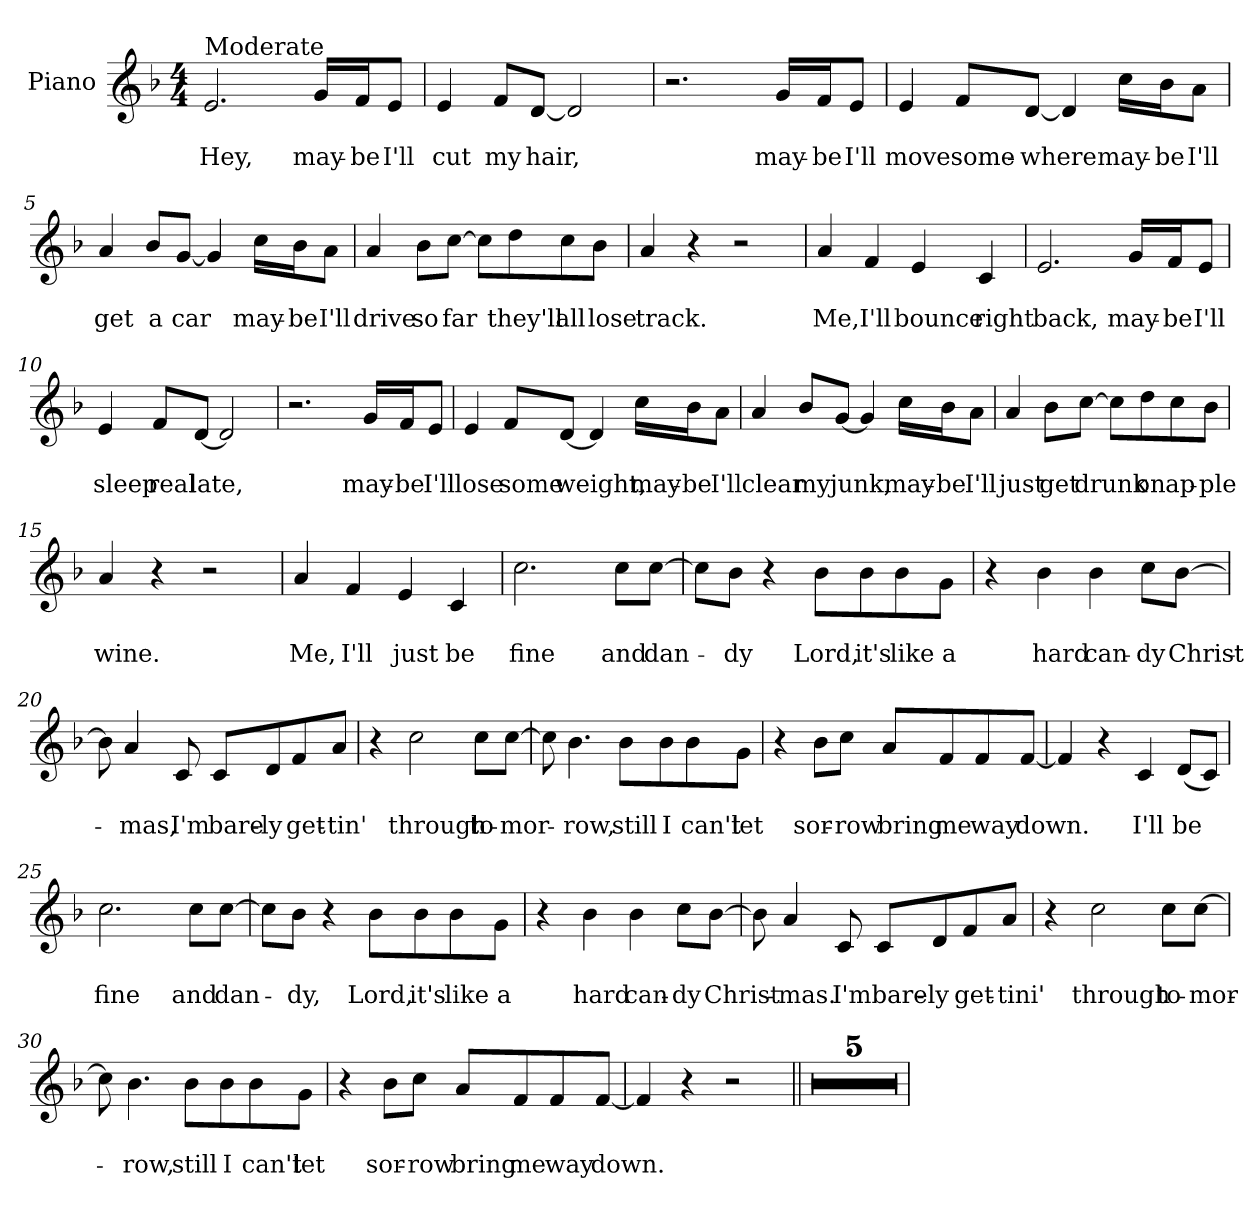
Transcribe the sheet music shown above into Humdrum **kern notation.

**kern	**text	**text
*part1	*part1	*part1
*staff1	*staff1	*staff1
*I"Piano	*	*
*I'Pno	*	*
*clefG2	*	*
*k[b-]	*	*
*F:	*	*
*M4/4	*	*
*MM100	*	*
=1	=1	=1
!LO:TX:a:t=Moderate	!	!
2.e/	.	Hey,
16g/LL	.	may-
16f/J	.	-be
8e/J	.	I'll
=2	=2	=2
4e/	.	cut
8f/L	.	my
[8d/J	.	hair,
2d/]	.	.
=3	=3	=3
2.r	.	.
16g/LL	.	may-
16f/J	.	-be
8e/J	.	I'll
=4	=4	=4
4e/	.	move
8f/L	.	some-
[8d/J	.	-where
4d/]	.	.
16cc\LL	.	may-
16b-\J	.	-be
8a\J	.	I'll
!!LO:LB:g=z
=5	=5	=5
4a/	.	get
8b-/L	.	a
[8g/J	.	car
4g/]	.	.
16cc\LL	.	may-
16b-\J	.	-be
8a\J	.	I'll
=6	=6	=6
4a/	.	drive
8b-\L	.	so
[8cc\J	.	far
8cc\L]	.	.
8dd\	.	they'll
8cc\	.	all
8b-\J	.	lose
=7	=7	=7
4a/	.	track.
4r	.	.
2r	.	.
=8	=8	=8
4a/	.	Me,
4f/	.	I'll
4e/	.	bounce
4c/	.	right
!!LO:LB:g=z
=9	=9	=9
2.e/	.	back,
16g/LL	.	may-
16f/J	.	-be
8e/J	.	I'll
=10	=10	=10
4e/	.	sleep
8f/L	.	real
[8d/J	.	late,
2d/]	.	.
=11	=11	=11
2.r	.	.
16g/LL	.	may-
16f/J	.	-be
8e/J	.	I'll
=12	=12	=12
4e/	.	lose
8f/L	.	some
[8d/J	.	weight,
4d/]	.	.
16cc\LL	.	may-
16b-\J	.	-be
8a\J	.	I'll
!!LO:LB:g=z
=13	=13	=13
4a/	.	clear
8b-/L	.	my
[8g/J	.	junk,
4g/]	.	.
16cc\LL	.	may-
16b-\J	.	-be
8a\J	.	I'll
=14	=14	=14
4a/	.	just
8b-\L	.	get
[8cc\J	.	drunk
8cc\L]	.	.
8dd\	.	on
8cc\	.	ap-
8b-\J	.	-ple
=15	=15	=15
4a/	.	wine.
4r	.	.
2r	.	.
=16	=16	=16
4a/	.	Me,
4f/	.	I'll
4e/	.	just
4c/	.	be
!!LO:LB:g=z
=17	=17	=17
2.cc\	.	fine
8cc\L	.	and
[8cc\J	.	dan-
=18	=18	=18
8cc\L]	.	.
8b-\J	.	-dy
4r	.	.
8b-\L	.	Lord,
8b-\	.	it's
8b-\	.	like
8g\J	.	a
=19	=19	=19
4r	.	.
4b-\	.	hard
4b-\	.	can-
8cc\L	.	-dy
[8b-\J	.	Christ-
=20	=20	=20
8b-\]	.	.
4a/	.	-mas,
8c/	.	I'm
8c/L	.	bare-
8d/	.	-ly
8f/	.	get-
8a/J	.	-tin'
!!LO:LB:g=z
=21	=21	=21
4r	.	.
2cc\	.	through
8cc\L	.	to-
[8cc\J	.	-mor-
=22	=22	=22
8cc\]	.	.
4.b-\	.	-row,
8b-\L	.	still
8b-\	.	I
8b-\	.	can't
8g\J	.	let
=23	=23	=23
4r	.	.
8b-\L	.	sor-
8cc\J	.	-row
8a/L	.	bring
8f/	.	me
8f/	.	way
[8f/J	.	down.
=24	=24	=24
4f/]	.	.
4r	.	.
4c/	.	I'll
(8d/L	.	be
8c/J)	.	.
!!LO:LB:g=z
=25	=25	=25
2.cc\	.	fine
8cc\L	.	and
[8cc\J	.	dan-
=26	=26	=26
8cc\L]	.	.
8b-\J	.	-dy,
4r	.	.
8b-\L	.	Lord,
8b-\	.	it's
8b-\	.	like
8g\J	.	a
=27	=27	=27
4r	.	.
4b-\	.	hard
4b-\	.	can-
8cc\L	.	-dy
[8b-\J	.	Christ-
=28	=28	=28
8b-\]	.	.
4a/	.	-mas.
8c/	.	I'm
8c/L	.	bare-
8d/	.	-ly
8f/	.	get-
8a/J	.	-tini'
!!LO:PB:g=z
=29	=29	=29
4r	.	.
2cc\	.	through
8cc\L	.	to-
[8cc\J	.	-mor-
=30	=30	=30
8cc\]	.	.
4.b-\	.	-row,
8b-\L	.	still
8b-\	.	I
8b-\	.	can't
8g\J	.	let
=31	=31	=31
4r	.	.
8b-\L	.	sor-
8cc\J	.	-row
8a/L	.	bring
8f/	.	me
8f/	.	way
[8f/J	.	down.
=32	=32	=32
4f/]	.	.
4r	.	.
2r	.	.
=33||	=33||	=33||
1r	.	.
=34	=34	=34
1r	.	.
!!LO:LB:g=z
=35	=35	=35
1r	.	.
=36	=36	=36
1r	.	.
=37	=37	=37
1r	.	.
=	=	=
*-	*-	*-
